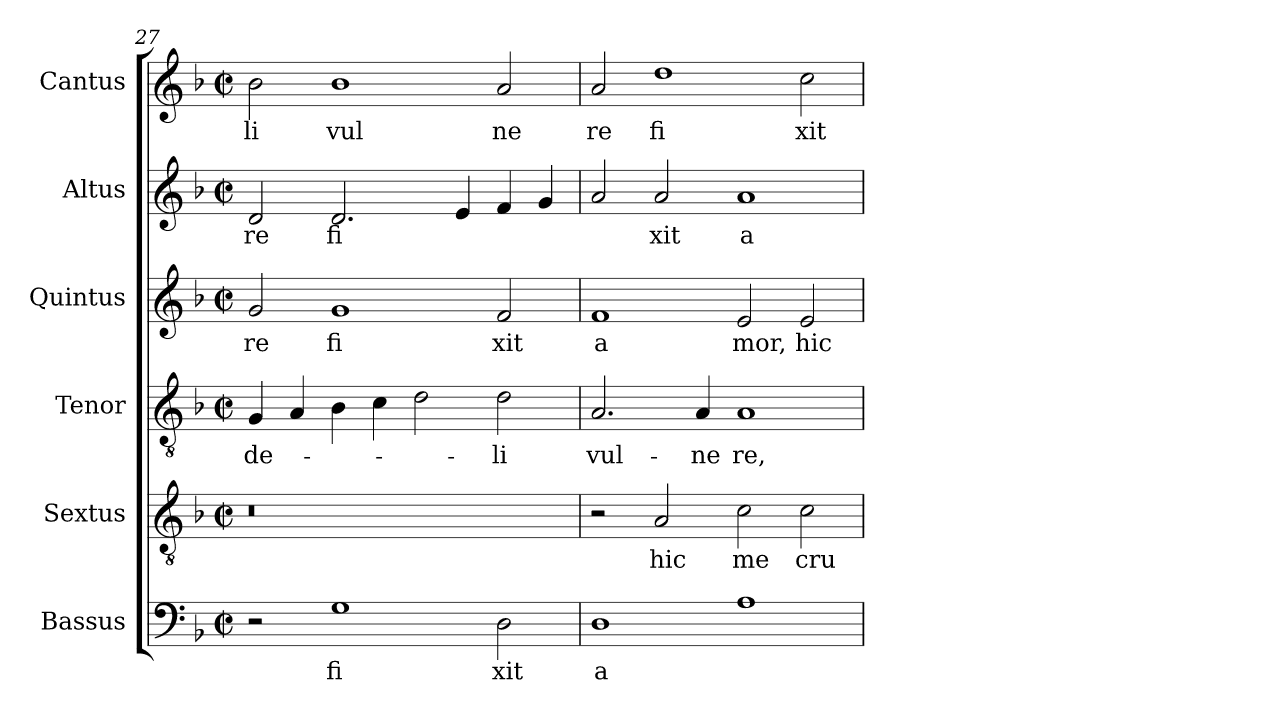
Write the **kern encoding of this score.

**kern	**text	**kern	**text	**kern	**text	**kern	**text	**kern	**text	**kern	**text
*part6	*part6	*part5	*part5	*part4	*part4	*part3	*part3	*part2	*part2	*part1	*part1
*staff6	*staff6	*staff5	*staff5	*staff4	*staff4	*staff3	*staff3	*staff2	*staff2	*staff1	*staff1
*I"Bassus	*	*I"Sextus	*	*I"Tenor	*	*I"Quintus	*	*I"Altus	*	*I"Cantus	*
*I'Bassus	*	*I'Sextus	*	*I'Tenor	*	*I'Quintus	*	*I'Altus	*	*I'Cantus	*
*clefF4	*	*clefGv2	*	*clefGv2	*	*clefG2	*	*clefG2	*	*clefG2	*
*k[b-]	*	*k[b-]	*	*k[b-]	*	*k[b-]	*	*k[b-]	*	*k[b-]	*
*F:	*	*F:	*	*F:	*	*F:	*	*F:	*	*F:	*
*M2/2	*	*M2/2	*	*M2/2	*	*M2/2	*	*M2/2	*	*M2/2	*
*met(c|)	*	*met(c|)	*	*met(c|)	*	*met(c|)	*	*met(c|)	*	*met(c|)	*
=27	=27	=27	=27	=27	=27	=27	=27	=27	=27	=27	=27
!	!	!	!	!	!LO:LY:b:cj	!	!LO:LY:b:cj	!	!LO:LY:b:cj	!	!LO:LY:b:cj
2r	.	0r	.	4G/	-de-	2g/	re	2d/	re	2b-\	li
.	.	.	.	4A/	.	.	.	.	.	.	.
!	!LO:LY:b:cj	!	!	!	!	!	!LO:LY:b:cj	!	!LO:LY:b:cj	!	!LO:LY:b:cj
1G	fi	.	.	4B-\	.	1g	fi	2.d/	fi	1b-	vul
.	.	.	.	4c\	.	.	.	.	.	.	.
.	.	.	.	2d\	.	.	.	.	.	.	.
.	.	.	.	.	.	.	.	4e/	.	.	.
!	!LO:LY:b:cj	!	!	!	!LO:LY:b:cj	!	!LO:LY:b:cj	!	!	!	!LO:LY:b:cj
2D\	xit	.	.	2d\	-li	2f/	xit	4f/	.	2a/	ne
.	.	.	.	.	.	.	.	4g/	.	.	.
=28	=28	=28	=28	=28	=28	=28	=28	=28	=28	=28	=28
!	!LO:LY:b:rj	!	!	!	!LO:LY:b:cj	!	!LO:LY:b:cj	!	!	!	!LO:LY:b:cj
1D	a	2r	.	2.A/	vul-	1f	a	2a/	.	2a/	re
!	!	!	!LO:LY:b:cj	!	!	!	!	!	!LO:LY:b:cj	!	!LO:LY:b:cj
.	.	2A/	hic	.	.	.	.	2a/	xit	1dd	fi
!	!	!	!	!	!LO:LY:b:cj	!	!	!	!	!	!
.	.	.	.	4A/	-ne	.	.	.	.	.	.
!	!	!	!LO:LY:b:cj	!	!LO:LY:b:cj	!	!LO:LY:b:cj	!	!LO:LY:b:cj	!	!
1A	.	2c\	me	1A	re,	2e/	mor,	1a	a	.	.
!	!	!	!LO:LY:b:cj	!	!	!	!LO:LY:b:cj	!	!	!	!LO:LY:b:cj
.	.	2c\	cru-	.	.	2e/	hic	.	.	2cc\	xit
=	=	=	=	=	=	=	=	=	=	=	=
*-	*-	*-	*-	*-	*-	*-	*-	*-	*-	*-	*-
